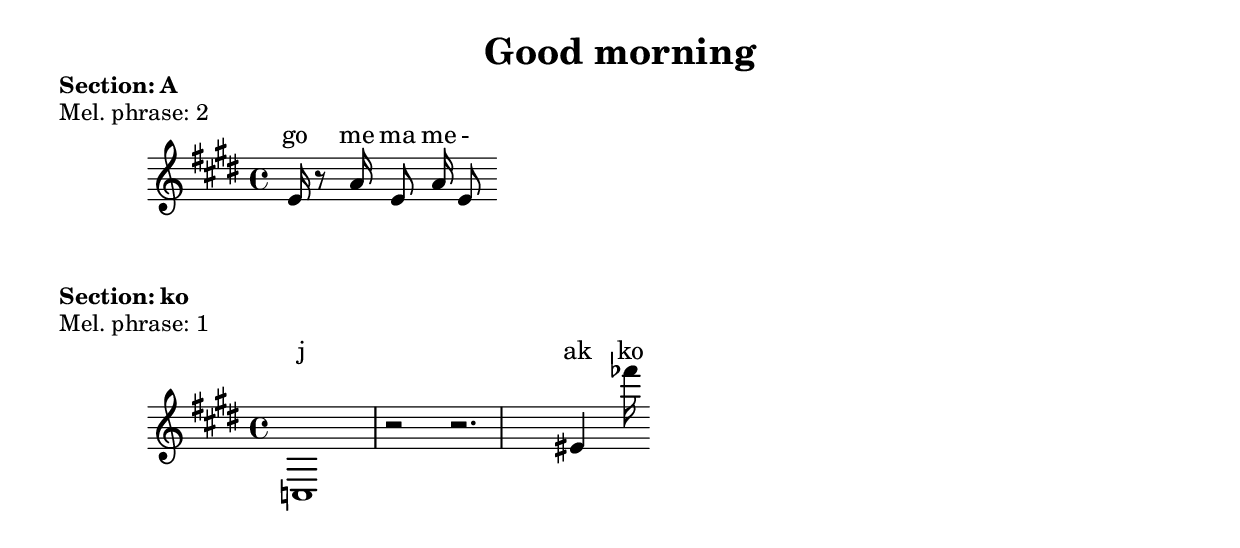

\version "2.24.4"
\paper {
    #(set-default-paper-size "a9")
}
\header {
    title = "Good morning"
}

\markup {
\column {
    \line { \bold "Section: A" }
    }
}

\score {
    \header {
        piece = "Mel. phrase: 2"
    }
    <<
        \new Staff= "staff" {
            \new Voice = "mel" {
                \relative c' {
                    \key e \major
                    \time 4/4
                    e16 r8 a16 e8 a16 e8

                    }
                }
        }  
        \new Lyrics \with { alignAboveContext = "staff"} {
            \lyricsto mel {
                go me ma me -
            }
        }
    >>
}
\markup {
\column {
    \line { \bold "Section: ko" }
    }
}

\score {
    \header {
        piece = "Mel. phrase: 1"
    }
    <<
        \new Staff= "staff" {
            \new Voice = "mel" {
                \relative c' {
                    \key e \major
                    \time 4/4
                    c,1 r2 r2. eis'4 fes''16

                    }
                }
        }  
        \new Lyrics \with { alignAboveContext = "staff"} {
            \lyricsto mel {
                j ak ko
            }
        }
    >>
}